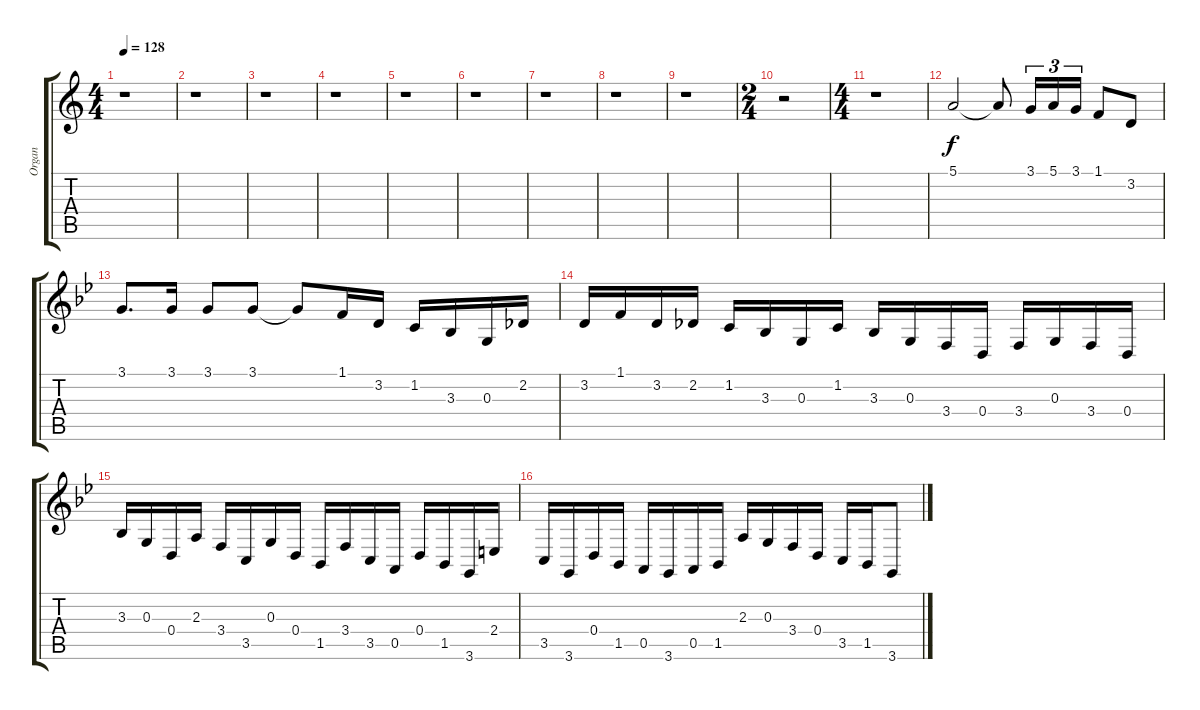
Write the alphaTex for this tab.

\track ("Organ" "Organ") {instrument churchorgan}
\staff {score tabs}
\tuning (E4 B3 G3 D3 A2 E2) {hide}
\ts (4 4)
\tempo 128
\clef g2
\ks c
r.1{dy f} |
r.1 |
r.1 |
r.1 |
r.1 |
r.1 |
r.1 |
r.1 |
r.1 |
\ts (2 4)
r.2 |
\ts (4 4)
r.1 |
5.1.2{volume 16} 5.1{t}.8 3.1.16{tu (3 2)} 5.1.16{tu (3 2)} 3.1.16{tu (3 2)} 1.1.8 3.2.8 |
\ks gminor
3.1.8{d} 3.1.16 3.1.8 3.1.8 3.1{t}.8 1.1.16 3.2.16 1.2.16 3.3.16 0.3.16 2.2.16 |
3.2.16 1.1.16 3.2.16 2.2.16 1.2.16 3.3.16 0.3.16 1.2.16 3.3.16 0.3.16 3.4.16 0.4.16 3.4.16 0.3.16 3.4.16 0.4.16 |
3.3.16 0.3.16 0.4.16 2.3.16 3.4.16 3.5.16 0.3.16 0.4.16 1.5.16 3.4.16 3.5.16 0.5.16 0.4.16 1.5.16 3.6.16 2.4.16 |
3.5.16 3.6.16 0.4.16 1.5.16 0.5.16 3.6.16 0.5.16 1.5.16 2.3.16 0.3.16 3.4.16 0.4.16 3.5.16 1.5.16 3.6.8
